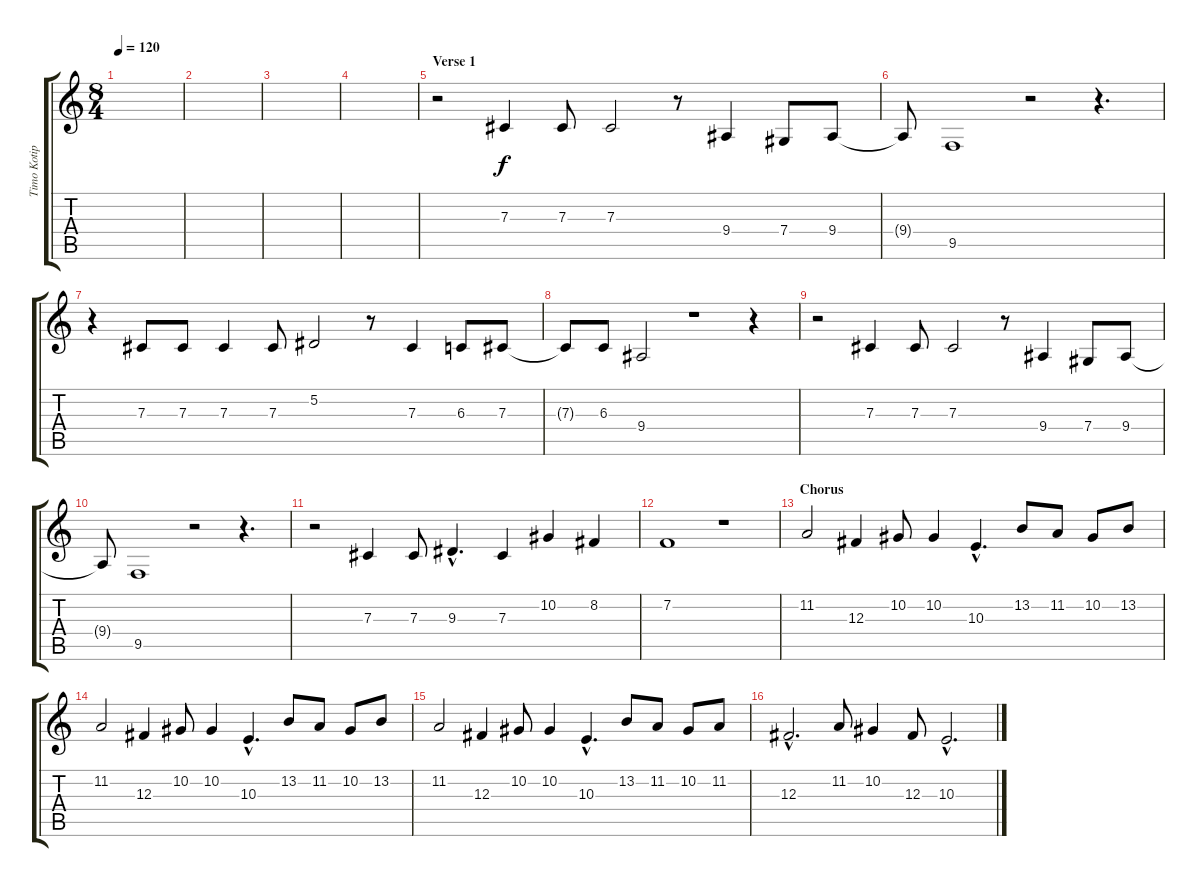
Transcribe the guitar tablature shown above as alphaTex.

\track ("Timo Kotipelto - Vocals" "Timo Kotip") {instrument lead1square}
\staff {score tabs}
\tuning (Eb4 Bb3 Gb3 Db3 Ab2 Eb2) {hide}
\ts (8 4)
\tempo 120
\clef g2
\ks c
|
|
|
|
\section ("" "Verse 1")
r.2 7.3.4 7.3.8 7.3.2 r.8 9.4.4 7.4.8 9.4.8 |
9.4{t}.8 9.5.1 r.2 r.4{d} |
r.4 7.3.8 7.3.8 7.3.4 7.3.8 5.2.2 r.8 7.3.4 6.3.8 7.3.8 |
7.3{t}.8 6.3.8 9.4.2 r.1 r.4 |
r.2 7.3.4 7.3.8 7.3.2 r.8 9.4.4 7.4.8 9.4.8 |
9.4{t}.8 9.5.1 r.2 r.4{d} |
r.2 7.3.4 7.3.8 9.3{hac}.4{d} 7.3.4 10.2.4 8.2.4 |
7.2.1 r.1 |
\section ("" "Chorus")
11.2.2 12.3.4 10.2.8 10.2.4 10.3{hac}.4{d} 13.2.8 11.2.8 10.2.8 13.2.8 |
11.2.2 12.3.4 10.2.8 10.2.4 10.3{hac}.4{d} 13.2.8 11.2.8 10.2.8 13.2.8 |
11.2.2 12.3.4 10.2.8 10.2.4 10.3{hac}.4{d} 13.2.8 11.2.8 10.2.8 11.2.8 |
12.3{hac}.2{d} 11.2.8 10.2.4 12.3.8 10.3{hac}.2{d}
